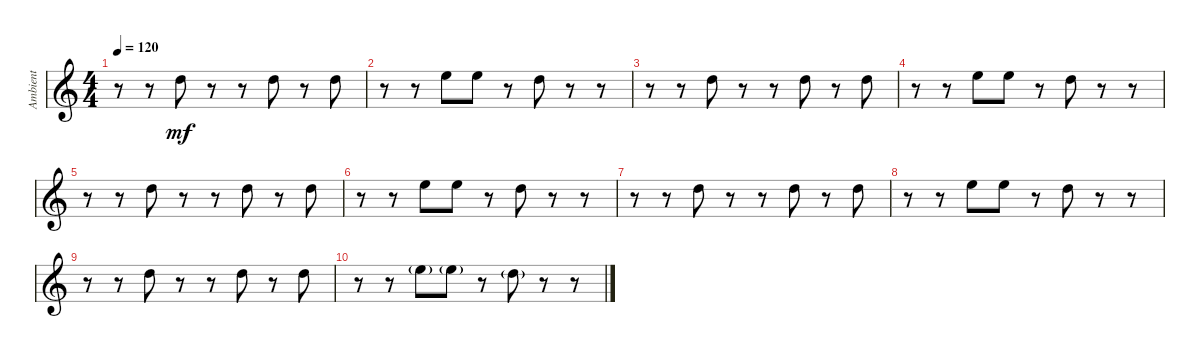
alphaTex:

\track ("Ambient" "Ambient") {instrument fx6goblins}
\staff {score}
\tuning (E4 B3 G3 D3 A2 E2) {hide}
\ts (4 4)
\tempo 120
\clef g2
\ks c
r.8{dy mf} r.8 10.1.8 r.8 r.8 10.1.8 r.8 10.1.8 |
r.8 r.8 12.1.8 12.1.8 r.8 10.1.8 r.8 r.8 |
r.8 r.8 10.1.8 r.8 r.8 10.1.8 r.8 10.1.8 |
r.8 r.8 12.1.8 12.1.8 r.8 10.1.8 r.8 r.8 |
r.8 r.8 10.1.8 r.8 r.8 10.1.8 r.8 10.1.8 |
r.8 r.8 12.1.8 12.1.8 r.8 10.1.8 r.8 r.8 |
r.8 r.8 10.1.8 r.8 r.8 10.1.8 r.8 10.1.8 |
r.8 r.8 12.1.8 12.1.8 r.8 10.1.8 r.8 r.8 |
r.8 r.8 10.1.8 r.8 r.8 10.1.8 r.8 10.1.8 |
r.8 r.8 12.1{g}.8 12.1{g}.8 r.8 10.1{g}.8 r.8 r.8
